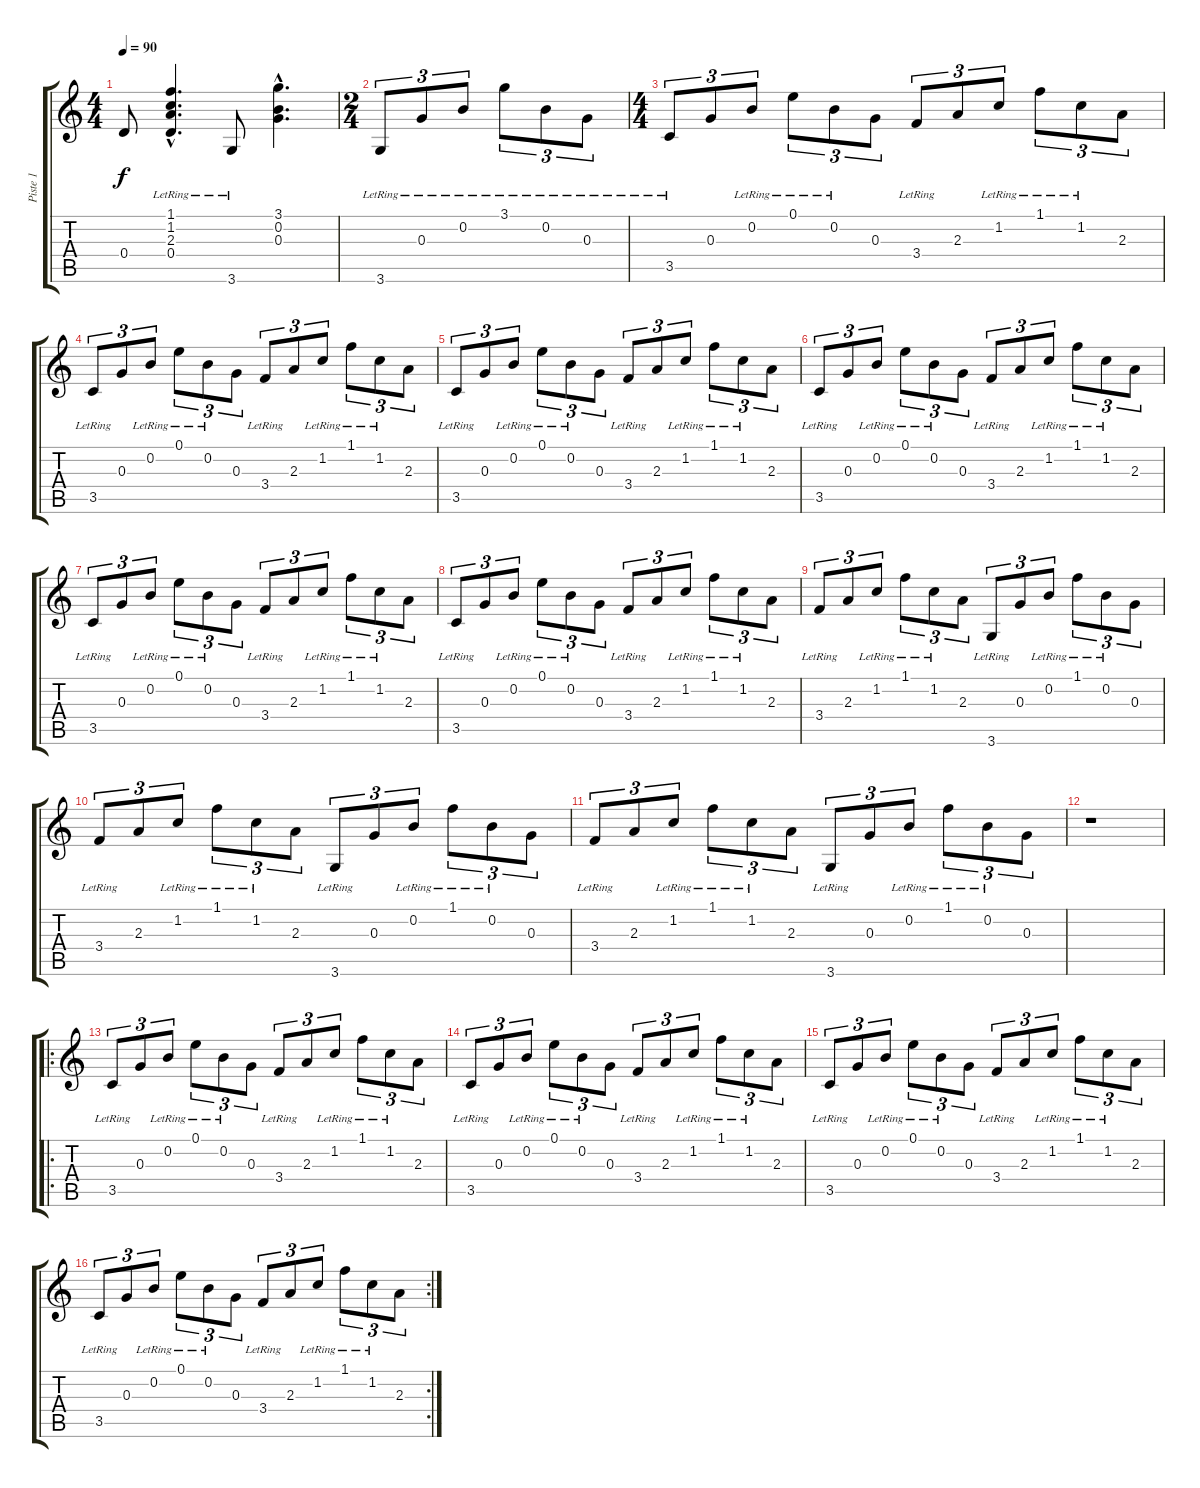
\track ("Piste 1" "Piste 1") {instrument acousticguitarnylon}
\staff {score tabs}
\tuning (E4 B3 G3 D3 A2 E2) {hide}
\ts (4 4)
\tempo 90
\clef g2
\ks c
0.4.8{dy f} (1.1{hac lr} 1.2{hac lr} 2.3{hac lr} 0.4{hac lr}).4{d} 3.6{lr}.8 (3.1{hac} 0.2{hac} 0.3{hac}).4{d} |
\ts (2 4)
3.6{lr}.8{tu (3 2)} 0.3{lr}.8{tu (3 2)} 0.2{lr}.8{tu (3 2)} 3.1{lr}.8{tu (3 2)} 0.2{lr}.8{tu (3 2)} 0.3{lr}.8{tu (3 2)} |
\ts (4 4)
3.5{lr}.8{tu (3 2)} 0.3.8{tu (3 2)} 0.2{lr}.8{tu (3 2)} 0.1{lr}.8{tu (3 2)} 0.2{lr}.8{tu (3 2)} 0.3.8{tu (3 2)} 3.4{lr}.8{tu (3 2)} 2.3.8{tu (3 2)} 1.2{lr}.8{tu (3 2)} 1.1{lr}.8{tu (3 2)} 1.2{lr}.8{tu (3 2)} 2.3.8{tu (3 2)} |
3.5{lr}.8{tu (3 2)} 0.3.8{tu (3 2)} 0.2{lr}.8{tu (3 2)} 0.1{lr}.8{tu (3 2)} 0.2{lr}.8{tu (3 2)} 0.3.8{tu (3 2)} 3.4{lr}.8{tu (3 2)} 2.3.8{tu (3 2)} 1.2{lr}.8{tu (3 2)} 1.1{lr}.8{tu (3 2)} 1.2{lr}.8{tu (3 2)} 2.3.8{tu (3 2)} |
3.5{lr}.8{tu (3 2)} 0.3.8{tu (3 2)} 0.2{lr}.8{tu (3 2)} 0.1{lr}.8{tu (3 2)} 0.2{lr}.8{tu (3 2)} 0.3.8{tu (3 2)} 3.4{lr}.8{tu (3 2)} 2.3.8{tu (3 2)} 1.2{lr}.8{tu (3 2)} 1.1{lr}.8{tu (3 2)} 1.2{lr}.8{tu (3 2)} 2.3.8{tu (3 2)} |
3.5{lr}.8{tu (3 2)} 0.3.8{tu (3 2)} 0.2{lr}.8{tu (3 2)} 0.1{lr}.8{tu (3 2)} 0.2{lr}.8{tu (3 2)} 0.3.8{tu (3 2)} 3.4{lr}.8{tu (3 2)} 2.3.8{tu (3 2)} 1.2{lr}.8{tu (3 2)} 1.1{lr}.8{tu (3 2)} 1.2{lr}.8{tu (3 2)} 2.3.8{tu (3 2)} |
3.5{lr}.8{tu (3 2)} 0.3.8{tu (3 2)} 0.2{lr}.8{tu (3 2)} 0.1{lr}.8{tu (3 2)} 0.2{lr}.8{tu (3 2)} 0.3.8{tu (3 2)} 3.4{lr}.8{tu (3 2)} 2.3.8{tu (3 2)} 1.2{lr}.8{tu (3 2)} 1.1{lr}.8{tu (3 2)} 1.2{lr}.8{tu (3 2)} 2.3.8{tu (3 2)} |
3.5{lr}.8{tu (3 2)} 0.3.8{tu (3 2)} 0.2{lr}.8{tu (3 2)} 0.1{lr}.8{tu (3 2)} 0.2{lr}.8{tu (3 2)} 0.3.8{tu (3 2)} 3.4{lr}.8{tu (3 2)} 2.3.8{tu (3 2)} 1.2{lr}.8{tu (3 2)} 1.1{lr}.8{tu (3 2)} 1.2{lr}.8{tu (3 2)} 2.3.8{tu (3 2)} |
3.4{lr}.8{tu (3 2)} 2.3.8{tu (3 2)} 1.2{lr}.8{tu (3 2)} 1.1{lr}.8{tu (3 2)} 1.2{lr}.8{tu (3 2)} 2.3.8{tu (3 2)} 3.6{lr}.8{tu (3 2)} 0.3.8{tu (3 2)} 0.2{lr}.8{tu (3 2)} 1.1{lr}.8{tu (3 2)} 0.2{lr}.8{tu (3 2)} 0.3.8{tu (3 2)} |
3.4{lr}.8{tu (3 2)} 2.3.8{tu (3 2)} 1.2{lr}.8{tu (3 2)} 1.1{lr}.8{tu (3 2)} 1.2{lr}.8{tu (3 2)} 2.3.8{tu (3 2)} 3.6{lr}.8{tu (3 2)} 0.3.8{tu (3 2)} 0.2{lr}.8{tu (3 2)} 1.1{lr}.8{tu (3 2)} 0.2{lr}.8{tu (3 2)} 0.3.8{tu (3 2)} |
3.4{lr}.8{tu (3 2)} 2.3.8{tu (3 2)} 1.2{lr}.8{tu (3 2)} 1.1{lr}.8{tu (3 2)} 1.2{lr}.8{tu (3 2)} 2.3.8{tu (3 2)} 3.6{lr}.8{tu (3 2)} 0.3.8{tu (3 2)} 0.2{lr}.8{tu (3 2)} 1.1{lr}.8{tu (3 2)} 0.2{lr}.8{tu (3 2)} 0.3.8{tu (3 2)} |
r.1 |
\ro
3.5{lr}.8{tu (3 2)} 0.3.8{tu (3 2)} 0.2{lr}.8{tu (3 2)} 0.1{lr}.8{tu (3 2)} 0.2{lr}.8{tu (3 2)} 0.3.8{tu (3 2)} 3.4{lr}.8{tu (3 2)} 2.3.8{tu (3 2)} 1.2{lr}.8{tu (3 2)} 1.1{lr}.8{tu (3 2)} 1.2{lr}.8{tu (3 2)} 2.3.8{tu (3 2)} |
3.5{lr}.8{tu (3 2)} 0.3.8{tu (3 2)} 0.2{lr}.8{tu (3 2)} 0.1{lr}.8{tu (3 2)} 0.2{lr}.8{tu (3 2)} 0.3.8{tu (3 2)} 3.4{lr}.8{tu (3 2)} 2.3.8{tu (3 2)} 1.2{lr}.8{tu (3 2)} 1.1{lr}.8{tu (3 2)} 1.2{lr}.8{tu (3 2)} 2.3.8{tu (3 2)} |
3.5{lr}.8{tu (3 2)} 0.3.8{tu (3 2)} 0.2{lr}.8{tu (3 2)} 0.1{lr}.8{tu (3 2)} 0.2{lr}.8{tu (3 2)} 0.3.8{tu (3 2)} 3.4{lr}.8{tu (3 2)} 2.3.8{tu (3 2)} 1.2{lr}.8{tu (3 2)} 1.1{lr}.8{tu (3 2)} 1.2{lr}.8{tu (3 2)} 2.3.8{tu (3 2)} |
\rc 2
3.5{lr}.8{tu (3 2)} 0.3.8{tu (3 2)} 0.2{lr}.8{tu (3 2)} 0.1{lr}.8{tu (3 2)} 0.2{lr}.8{tu (3 2)} 0.3.8{tu (3 2)} 3.4{lr}.8{tu (3 2)} 2.3.8{tu (3 2)} 1.2{lr}.8{tu (3 2)} 1.1{lr}.8{tu (3 2)} 1.2{lr}.8{tu (3 2)} 2.3.8{tu (3 2)}
